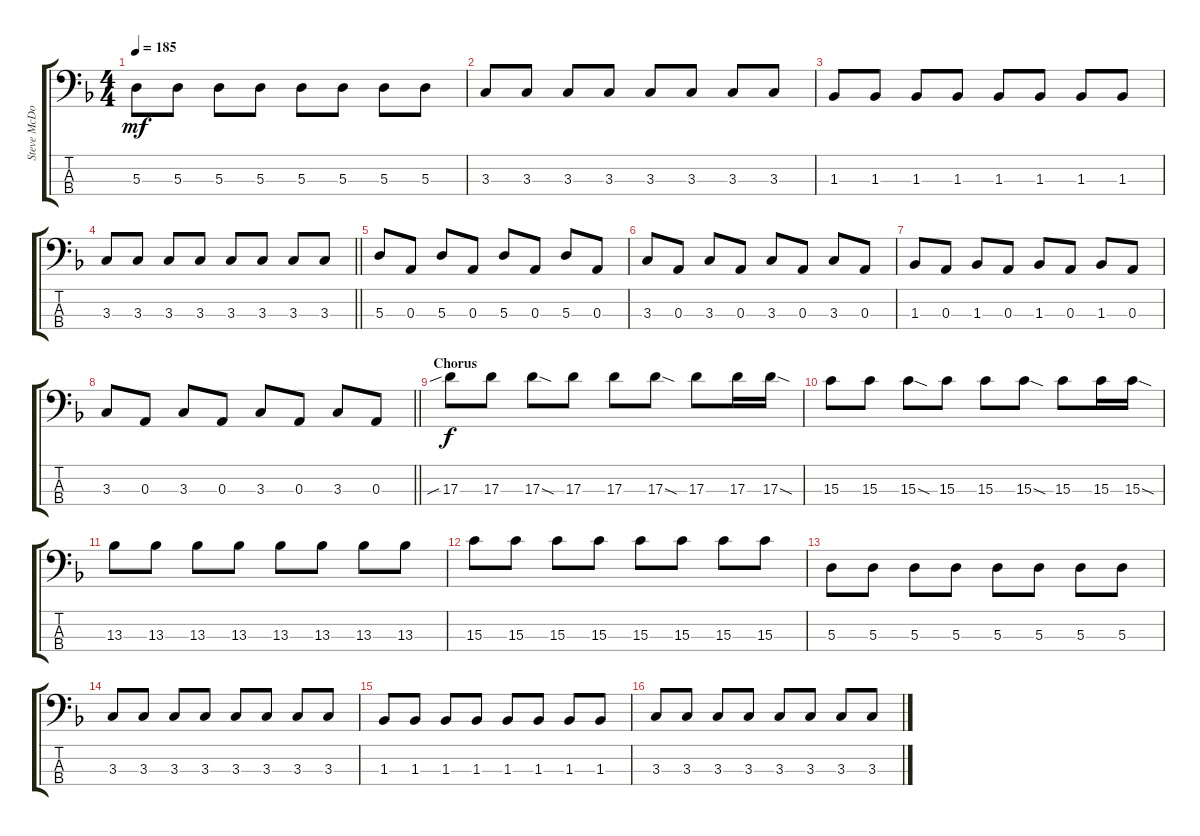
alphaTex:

\track ("Steve McDonald" "Steve McDo") {instrument electricbassfinger}
\staff {score tabs}
\tuning (G2 D2 A1 E1) {hide}
\ts (4 4)
\tempo 185
\clef f4
\ks f
5.3.8{dy mf} 5.3.8 5.3.8 5.3.8 5.3.8 5.3.8 5.3.8 5.3.8 |
3.3.8 3.3.8 3.3.8 3.3.8 3.3.8 3.3.8 3.3.8 3.3.8 |
1.3.8 1.3.8 1.3.8 1.3.8 1.3.8 1.3.8 1.3.8 1.3.8 |
\barLineRight lightlight
3.3.8 3.3.8 3.3.8 3.3.8 3.3.8 3.3.8 3.3.8 3.3.8 |
5.3.8 0.3.8 5.3.8 0.3.8 5.3.8 0.3.8 5.3.8 0.3.8 |
3.3.8 0.3.8 3.3.8 0.3.8 3.3.8 0.3.8 3.3.8 0.3.8 |
1.3.8 0.3.8 1.3.8 0.3.8 1.3.8 0.3.8 1.3.8 0.3.8 |
\barLineRight lightlight
3.3.8 0.3.8 3.3.8 0.3.8 3.3.8 0.3.8 3.3.8 0.3.8 |
\section ("" "Chorus")
17.3{sib}.8{dy f} 17.3.8 17.3{sod}.8 17.3.8 17.3.8 17.3{sod}.8 17.3.8 17.3.16 17.3{sod}.16 |
15.3.8 15.3.8 15.3{sod}.8 15.3.8 15.3.8 15.3{sod}.8 15.3.8 15.3.16 15.3{sod}.16 |
13.3.8 13.3.8 13.3.8 13.3.8 13.3.8 13.3.8 13.3.8 13.3.8 |
15.3.8 15.3.8 15.3.8 15.3.8 15.3.8 15.3.8 15.3.8 15.3.8 |
5.3.8 5.3.8 5.3.8 5.3.8 5.3.8 5.3.8 5.3.8 5.3.8 |
3.3.8 3.3.8 3.3.8 3.3.8 3.3.8 3.3.8 3.3.8 3.3.8 |
1.3.8 1.3.8 1.3.8 1.3.8 1.3.8 1.3.8 1.3.8 1.3.8 |
3.3.8 3.3.8 3.3.8 3.3.8 3.3.8 3.3.8 3.3.8 3.3.8
